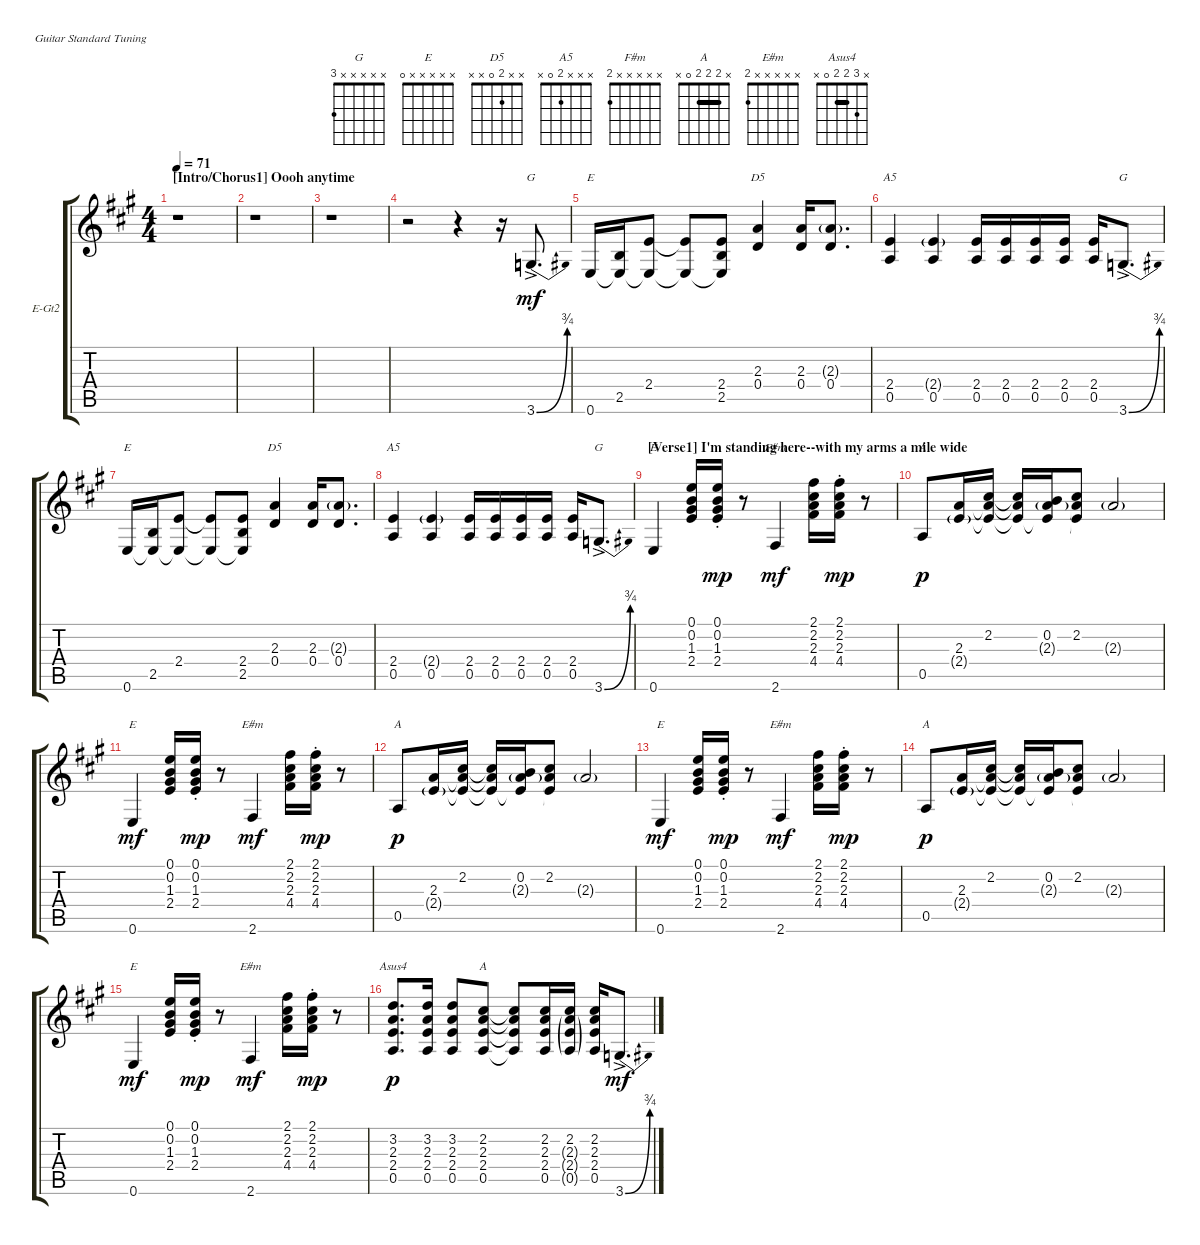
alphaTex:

\defaultSystemsLayout 4
\bracketExtendMode groupsimilarinstruments
\firstSystemTrackNameOrientation horizontal
\otherSystemsTrackNameOrientation horizontal
\track ("Electric Guitar 2" "E-Gt2") {instrument overdrivenguitar}
\staff {score tabs}
\tuning (E4 B3 G3 D3 A2 E2)
\chord ("G" x x x x x 3)
\chord ("E" x x x x x 0)
\chord ("D5" x x 2 0 x x)
\chord ("A5" x x x 2 0 x)
\chord ("F#m" x x x x x 2)
\chord ("A" x x x x 0 x)
\chord ("E#m" x x x x x 2)
\chord ("Asus4" x 3 2 2 0 x) {barre 2}
\chord ("A" x 2 2 2 0 x) {barre (2 2)}
\ts (4 4)
\section ("" "[Intro/Chorus1] Oooh anytime")
\tempo 71
\clef g2
\ks a
r.1{dy mf instrument overdrivenguitar} |
r.1 |
r.1 |
r.2 r.4 r.16 3.6{be (bend 21.599999999999998 0 59.4 3) ac}.8{d ch "G"} |
0.6.16{ch "E"} (2.5 0.6{t}).16 (2.4 0.6{t}).8 (2.4{t} 0.6{t}).8 (2.4 0.6{t} 2.5).8 (0.4 2.3).4{ch "D5"} (0.4 2.3).16 (0.4 2.3{g}).8{d} |
(0.5 2.4).4{ch "A5"} (0.5 2.4{g}).4 (0.5 2.4).16 (0.5 2.4).16 (0.5 2.4).16 (0.5 2.4).16 (0.5 2.4).16 3.6{be (bend 21.599999999999998 0 59.4 3) ac}.8{d ch "G"} |
0.6.16{ch "E"} (2.5 0.6{t}).16 (2.4 0.6{t}).8 (2.4{t} 0.6{t}).8 (2.4 0.6{t} 2.5).8 (0.4 2.3).4{ch "D5"} (0.4 2.3).16 (0.4 2.3{g}).8{d} |
(0.5 2.4).4{ch "A5"} (0.5 2.4{g}).4 (0.5 2.4).16 (0.5 2.4).16 (0.5 2.4).16 (0.5 2.4).16 (0.5 2.4).16 3.6{be (bend 21.599999999999998 0 59.4 3) ac}.8{d ch "G"} |
\section ("" "[Verse1] I'm standing here--with my arms a mile wide")
0.6.4{ch "E"} (1.3 0.1 0.2 2.4).16 (1.3{st} 0.1{st} 0.2{st} 2.4{st}).16{dy mp} r.8 2.6.4{ch "F#m" dy mf} (2.1 2.2 2.3 4.4).16 (2.1{st} 2.2{st} 2.3{st} 4.4{st}).16{dy mp} r.8 |
0.5.8{ch "A" dy p} (2.3 2.4{g}).16 (2.2 2.4{t} 2.3{t}).16 (2.2{t} 2.4{t} 2.3{t}).16 (0.2 2.3{g} 2.4{t}).16 (2.2 2.3{t} 2.4{t}).8 2.3{g}.2 |
0.6.4{ch "E" dy mf} (1.3 0.1 0.2 2.4).16 (1.3{st} 0.1{st} 0.2{st} 2.4{st}).16{dy mp} r.8 2.6.4{ch "E#m" dy mf} (2.1 2.2 2.3 4.4).16 (2.1{st} 2.2{st} 2.3{st} 4.4{st}).16{dy mp} r.8 |
0.5.8{ch "A" dy p} (2.3 2.4{g}).16 (2.2 2.4{t} 2.3{t}).16 (2.2{t} 2.4{t} 2.3{t}).16 (0.2 2.3{g} 2.4{t}).16 (2.2 2.3{t} 2.4{t}).8 2.3{g}.2 |
0.6.4{ch "E" dy mf} (1.3 0.1 0.2 2.4).16 (1.3{st} 0.1{st} 0.2{st} 2.4{st}).16{dy mp} r.8 2.6.4{ch "E#m" dy mf} (2.1 2.2 2.3 4.4).16 (2.1{st} 2.2{st} 2.3{st} 4.4{st}).16{dy mp} r.8 |
0.5.8{ch "A" dy p} (2.3 2.4{g}).16 (2.2 2.4{t} 2.3{t}).16 (2.2{t} 2.4{t} 2.3{t}).16 (0.2 2.3{g} 2.4{t}).16 (2.2 2.3{t} 2.4{t}).8 2.3{g}.2 |
0.6.4{ch "E" dy mf} (1.3 0.1 0.2 2.4).16 (1.3{st} 0.1{st} 0.2{st} 2.4{st}).16{dy mp} r.8 2.6.4{ch "E#m" dy mf} (2.1 2.2 2.3 4.4).16 (2.1{st} 2.2{st} 2.3{st} 4.4{st}).16{dy mp} r.8 |
(3.2 2.3 2.4 0.5).8{d ch "Asus4" dy p} (3.2 2.3 2.4 0.5).16 (3.2 2.3 2.4 0.5).8 (0.5 2.4 2.3 2.2).8{ch "A"} (0.5{t} 2.4{t} 2.3{t} 2.2{t}).8 (0.5 2.4 2.3 2.2).16 (0.5{g} 2.4{g} 2.3{g} 2.2).16 (0.5 2.4 2.3 2.2).16 3.6{be (bend 21.599999999999998 0 59.4 3) ac}.8{d dy mf}
